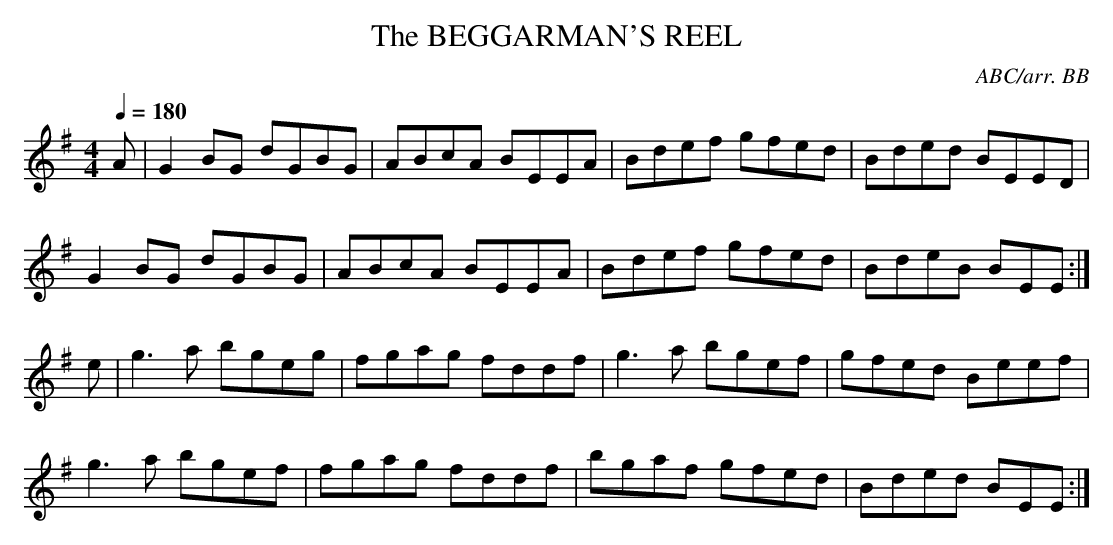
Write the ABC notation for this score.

X:1
T:BEGGARMAN'S REEL, The
C:ABC/arr. BB
M:4/4
Q:1/4=180
K:Em
A|G2BG dGBG|ABcA BEEA|Bdef gfed|Bded BEED|
G2BG dGBG|ABcA BEEA|Bdef gfed|BdeB BEE :|
e|g3a bgeg|fgag fddf|g3a bgef|gfed Beef|
g3a bgef|fgag fddf|bgaf gfed|Bded BEE :|
